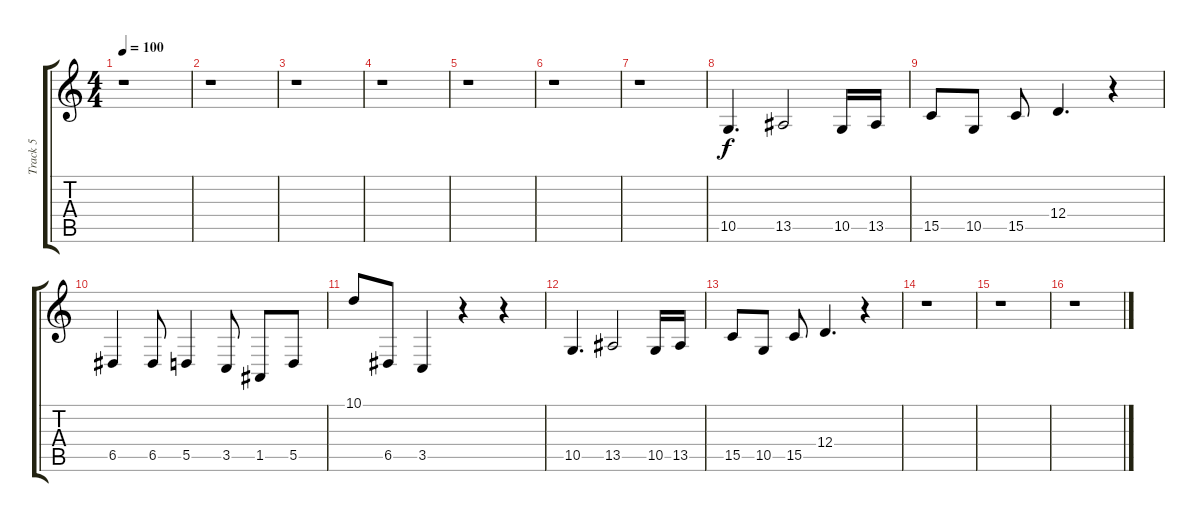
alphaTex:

\track ("Track 5" "Track 5") {instrument trombone}
\staff {score tabs}
\tuning (E4 B3 G3 D3 A2 E2) {hide}
\ts (4 4)
\tempo 100
\clef g2
\ks c
r.1{dy f} |
r.1 |
r.1 |
r.1 |
r.1 |
r.1 |
r.1 |
10.5.4{d} 13.5.2 10.5.16 13.5.16 |
15.5.8 10.5.8 15.5.8 12.4.4{d} r.4 |
6.5.4 6.5.8 5.5.4 3.5.8 1.5.8 5.5.8 |
10.1.8 6.5.8 3.5.4 r.4 r.4 |
10.5.4{d} 13.5.2 10.5.16 13.5.16 |
15.5.8 10.5.8 15.5.8 12.4.4{d} r.4 |
r.1 |
r.1 |
r.1
